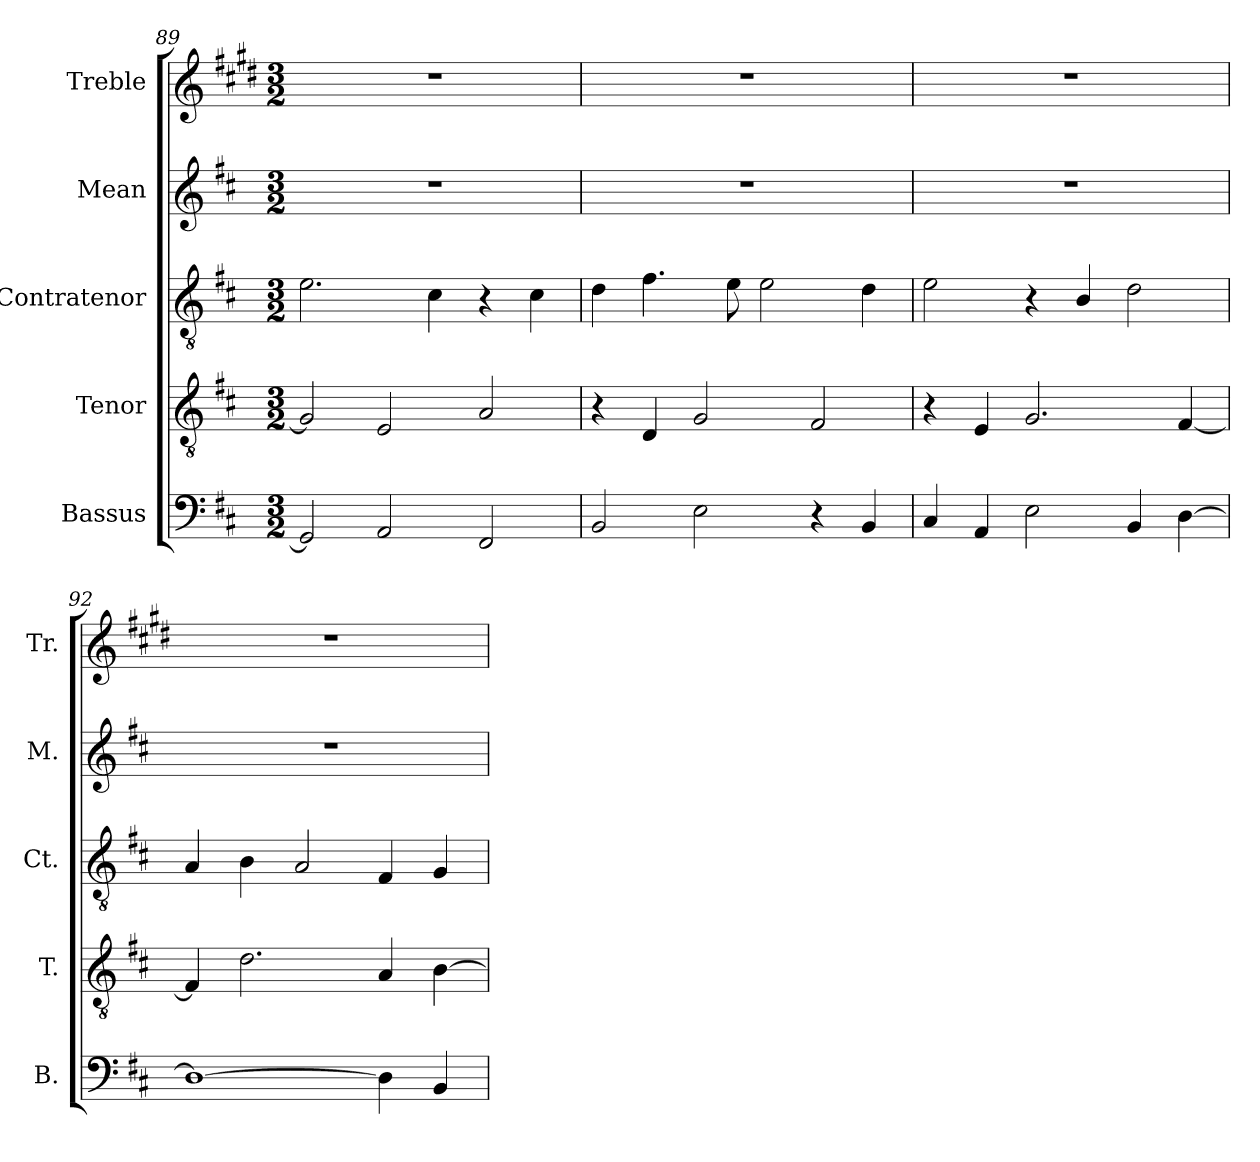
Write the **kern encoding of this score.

**kern	**kern	**kern	**kern	**kern
*part5	*part4	*part3	*part2	*part1
*staff5	*staff4	*staff3	*staff2	*staff1
*I"Bassus	*I"Tenor	*I"Contratenor	*I"Mean	*I"Treble
*I'B.	*I'T.	*I'Ct.	*I'M.	*I'Tr.
!!LO:LB:g=z
*clefF4	*clefGv2	*clefGv2	*clefG2	*clefG2
*ITrd7c12	*	*	*	*ITrd1c2
*k[f#c#]	*k[f#c#]	*k[f#c#]	*k[f#c#]	*k[f#c#]
*D:	*D:	*D:	*D:	*D:
*M3/2	*M3/2	*M3/2	*M3/2	*M3/2
=89	=89	=89	=89	=89
2GGG/]	2G/]	2.e\	1.r	1.r
2AAA/	2E/	.	.	.
.	.	4c#\	.	.
2FFF#/	2A/	4r	.	.
.	.	4c#\	.	.
=90	=90	=90	=90	=90
2BBB/	4r	4d\	1.r	1.r
.	4D/	4.f#\	.	.
2EE\	2G/	.	.	.
.	.	8e\	.	.
.	.	2e\	.	.
4r	2F#/	.	.	.
4BBB/	.	4d\	.	.
=91	=91	=91	=91	=91
4CC#/	4r	2e\	1.r	1.r
4AAA/	4E/	.	.	.
2EE\	2.G/	4r	.	.
.	.	4B/	.	.
4BBB/	.	2d\	.	.
[>4DD\	[<4F#/	.	.	.
=92	=92	=92	=92	=92
1DD_	4F#/]	4A/	1.r	1.r
.	2.d\	4B\	.	.
.	.	2A/	.	.
4DD\]	4A/	4F#/	.	.
4BBB/	[>4B\	4G/	.	.
=	=	=	=	=
*-	*-	*-	*-	*-
